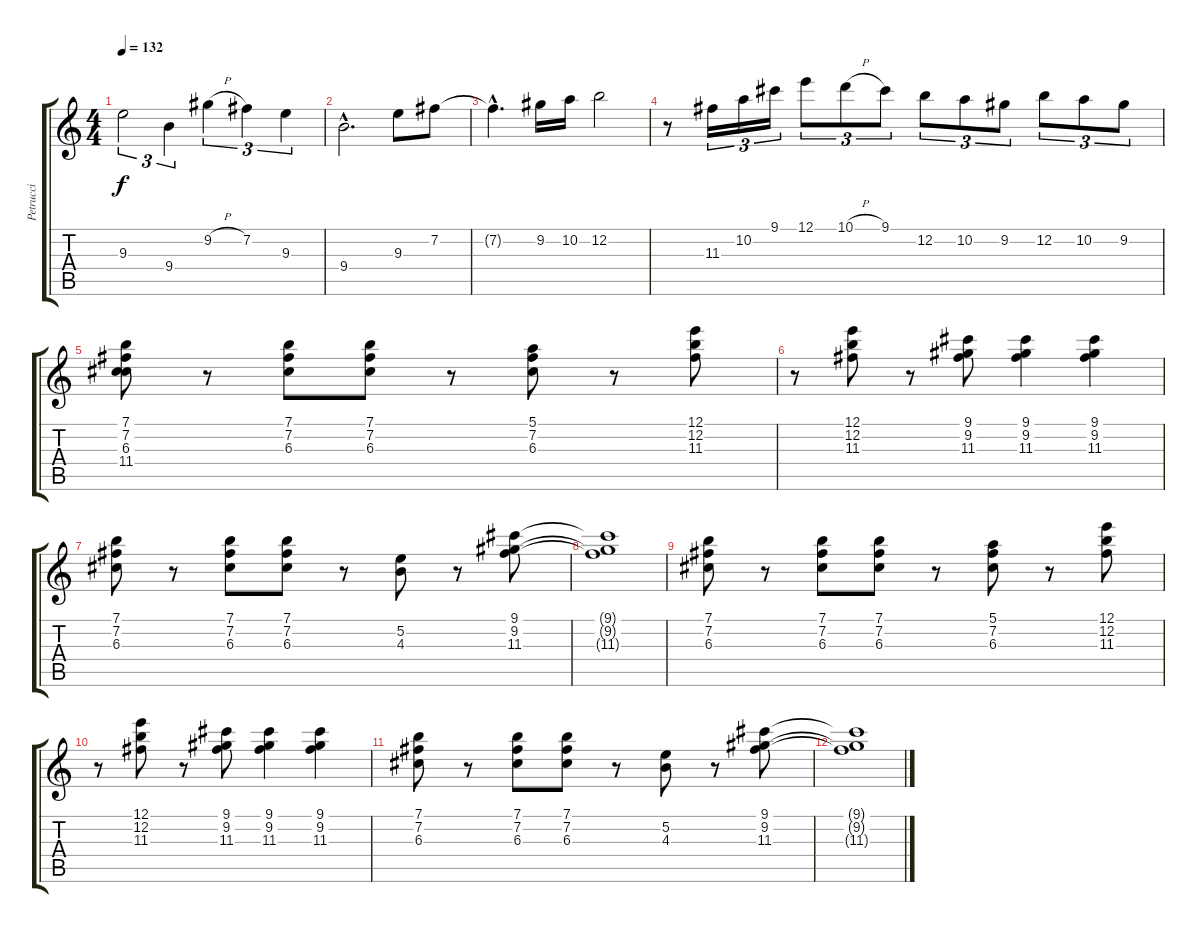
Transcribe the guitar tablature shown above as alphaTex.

\track ("Petrucci" "Petrucci") {instrument electricguitarclean}
\staff {score tabs}
\tuning (E4 B3 G3 D3 A2 E2) {hide}
\ts (4 4)
\tempo 132
\clef g2
\ks c
9.3{t}.2{tu (3 2) dy f} 9.4.4{tu (3 2)} 9.2{h}.4{tu (3 2)} 7.2.4{tu (3 2)} 9.3.4{tu (3 2)} |
9.4{hac}.2{d} 9.3.8 7.2.8 |
7.2{hac t}.4{d} 9.2.16 10.2.16 12.2.2 |
r.8 11.3.16{tu (3 2)} 10.2.16{tu (3 2)} 9.1.16{tu (3 2)} 12.1.8{tu (3 2)} 10.1{h}.8{tu (3 2)} 9.1.8{tu (3 2)} 12.2.8{tu (3 2)} 10.2.8{tu (3 2)} 9.2.8{tu (3 2)} 12.2.8{tu (3 2)} 10.2.8{tu (3 2)} 9.2.8{tu (3 2)} |
(7.1 7.2 6.3 11.4).8 r.8 (7.1 7.2 6.3).8 (7.1 7.2 6.3).8 r.8 (5.1 7.2 6.3).8 r.8 (12.1 12.2 11.3).8 |
r.8 (12.1 12.2 11.3).8 r.8 (9.1 9.2 11.3).8 (9.1 9.2 11.3).4 (9.1 9.2 11.3).4 |
(7.1 7.2 6.3).8 r.8 (7.1 7.2 6.3).8 (7.1 7.2 6.3).8 r.8 (5.2 4.3).8 r.8 (9.1 9.2 11.3).8 |
(9.1{t} 9.2{t} 11.3{t}).1 |
(7.1 7.2 6.3).8 r.8 (7.1 7.2 6.3).8 (7.1 7.2 6.3).8 r.8 (5.1 7.2 6.3).8 r.8 (12.1 12.2 11.3).8 |
r.8 (12.1 12.2 11.3).8 r.8 (9.1 9.2 11.3).8 (9.1 9.2 11.3).4 (9.1 9.2 11.3).4 |
(7.1 7.2 6.3).8 r.8 (7.1 7.2 6.3).8 (7.1 7.2 6.3).8 r.8 (5.2 4.3).8 r.8 (9.1 9.2 11.3).8 |
(9.1{t} 9.2{t} 11.3{t}).1
